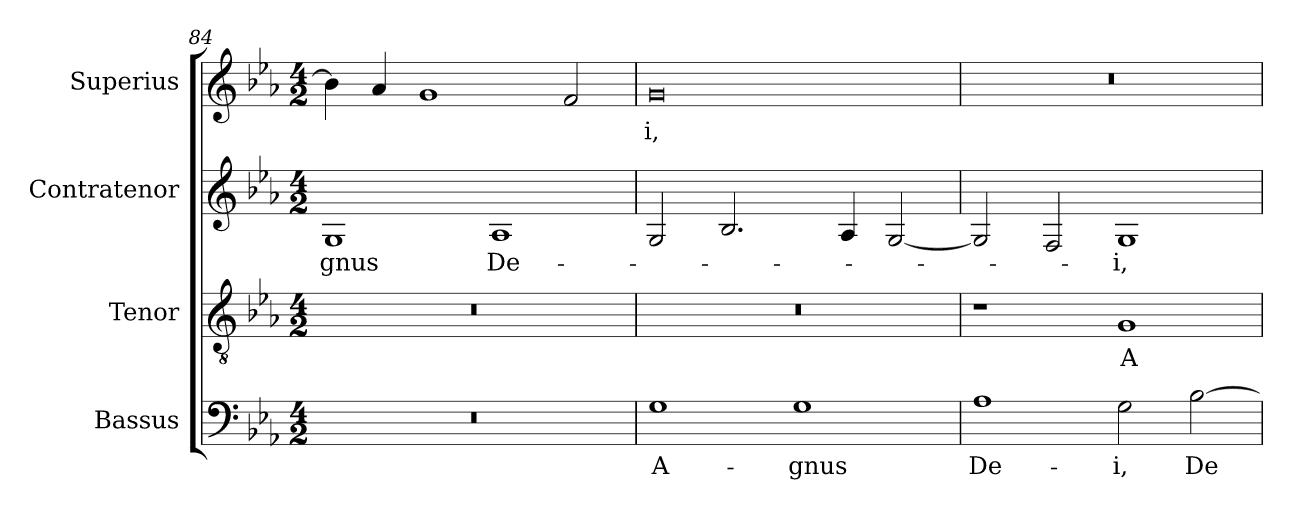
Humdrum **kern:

**kern	**text	**kern	**text	**kern	**text	**kern	**text
*part4	*part4	*part3	*part3	*part2	*part2	*part1	*part1
*staff4	*staff4	*staff3	*staff3	*staff2	*staff2	*staff1	*staff1
*I"Bassus	*	*I"Tenor	*	*I"Contratenor	*	*I"Superius	*
*I'B.	*	*I'T.	*	*	*	*	*
*clefF4	*	*clefGv2	*	*clefG2	*	*clefG2	*
*	*	*ITrd7c12	*	*ITrd7c12	*	*	*
*k[b-e-a-]	*	*k[b-e-a-]	*	*k[b-e-a-]	*	*k[b-e-a-]	*
*E-:	*	*E-:	*	*E-:	*	*E-:	*
*M4/2	*	*M4/2	*	*M4/2	*	*M4/2	*
=84	=84	=84	=84	=84	=84	=84	=84
!LO:N:vis=1	!	!LO:N:vis=1	!	!	!	!	!
!	!	!	!	!	!LO:LY:b:color=#000000	!	!
0r	.	0r	.	1GGi	-gnus	4b-i\]	.
.	.	.	.	.	.	4a-i/	.
.	.	.	.	.	.	1gi	.
!	!	!	!	!	!LO:LY:b:color=#000000	!	!
.	.	.	.	1AA-i	De-	.	.
.	.	.	.	.	.	2fi/	.
=85	=85	=85	=85	=85	=85	=85	=85
!	!LO:LY:b:color=#000000	!LO:N:vis=1	!	!	!	!	!
!	!	!	!	!	!	!	!LO:LY:b:color=#000000
1Gi	A-	0r	.	2GGi/	.	0gi	-i,
.	.	.	.	2.BB-i/	.	.	.
!	!LO:LY:b:color=#000000	!	!	!	!	!	!
1Gi	-gnus	.	.	.	.	.	.
.	.	.	.	4AA-i/	.	.	.
.	.	.	.	[<2GGi/	.	.	.
=86	=86	=86	=86	=86	=86	=86	=86
!	!LO:LY:b:color=#000000	!	!	!	!	!LO:N:vis=1	!
1A-i	De-	1r	.	2GGi/]	.	0r	.
.	.	.	.	2FFi/	.	.	.
!	!LO:LY:b:color=#000000	!	!	!	!	!	!
!	!	!	!LO:LY:b:color=#000000	!	!	!	!
!	!	!	!	!	!LO:LY:b:color=#000000	!	!
2Gi\	-i,	1GGi	A-	1GGi	-i,	.	.
!	!LO:LY:b:color=#000000	!	!	!	!	!	!
[>2B-i\	De-	.	.	.	.	.	.
=	=	=	=	=	=	=	=
*-	*-	*-	*-	*-	*-	*-	*-
